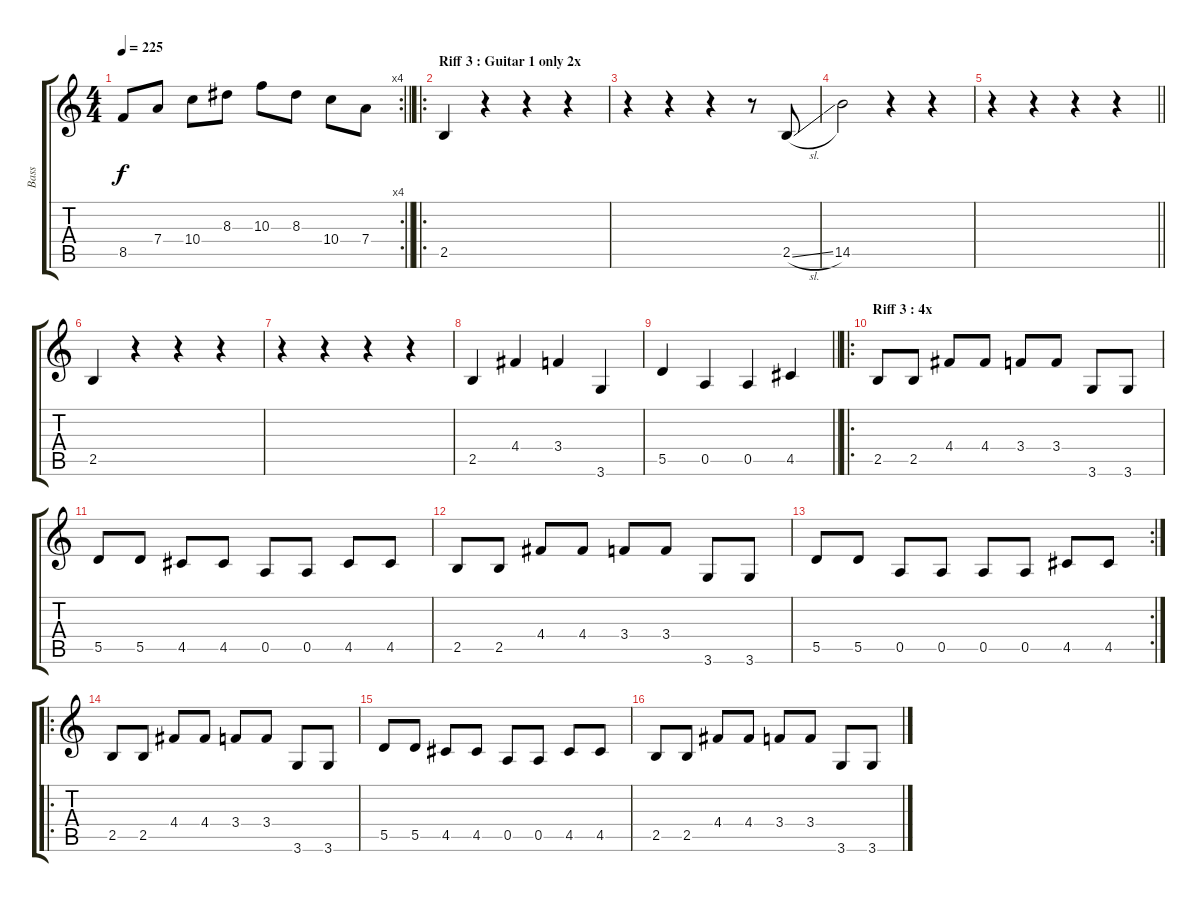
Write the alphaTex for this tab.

\track ("Bass" "Bass") {instrument contrabass}
\staff {score tabs}
\tuning (E4 B3 G3 D3 A2 E2) {hide}
\rc 4
\ts (4 4)
\tempo 225
\clef g2
\barLineRight lightlight
\ks c
8.5.8{dy f} 7.4.8 10.4.8 8.3.8 10.3.8 8.3.8 10.4.8 7.4.8 |
\ro
\section ("" "Riff 3 : Guitar 1 only 2x")
2.5.4 r.4 r.4 r.4 |
r.4 r.4 r.4 r.8 2.5{sl}.8 |
14.5.2 r.4 r.4 |
\barLineRight lightlight
r.4 r.4 r.4 r.4 |
2.5.4 r.4 r.4 r.4 |
r.4 r.4 r.4 r.4 |
2.5.4 4.4.4 3.4.4 3.6.4 |
\barLineRight lightlight
5.5.4 0.5.4 0.5.4 4.5.4 |
\ro
\section ("" "Riff 3 : 4x")
2.5.8 2.5.8 4.4.8 4.4.8 3.4.8 3.4.8 3.6.8 3.6.8 |
5.5.8 5.5.8 4.5.8 4.5.8 0.5.8 0.5.8 4.5.8 4.5.8 |
2.5.8 2.5.8 4.4.8 4.4.8 3.4.8 3.4.8 3.6.8 3.6.8 |
\rc 2
5.5.8 5.5.8 0.5.8 0.5.8 0.5.8 0.5.8 4.5.8 4.5.8 |
\ro
2.5.8 2.5.8 4.4.8 4.4.8 3.4.8 3.4.8 3.6.8 3.6.8 |
5.5.8 5.5.8 4.5.8 4.5.8 0.5.8 0.5.8 4.5.8 4.5.8 |
2.5.8 2.5.8 4.4.8 4.4.8 3.4.8 3.4.8 3.6.8 3.6.8
